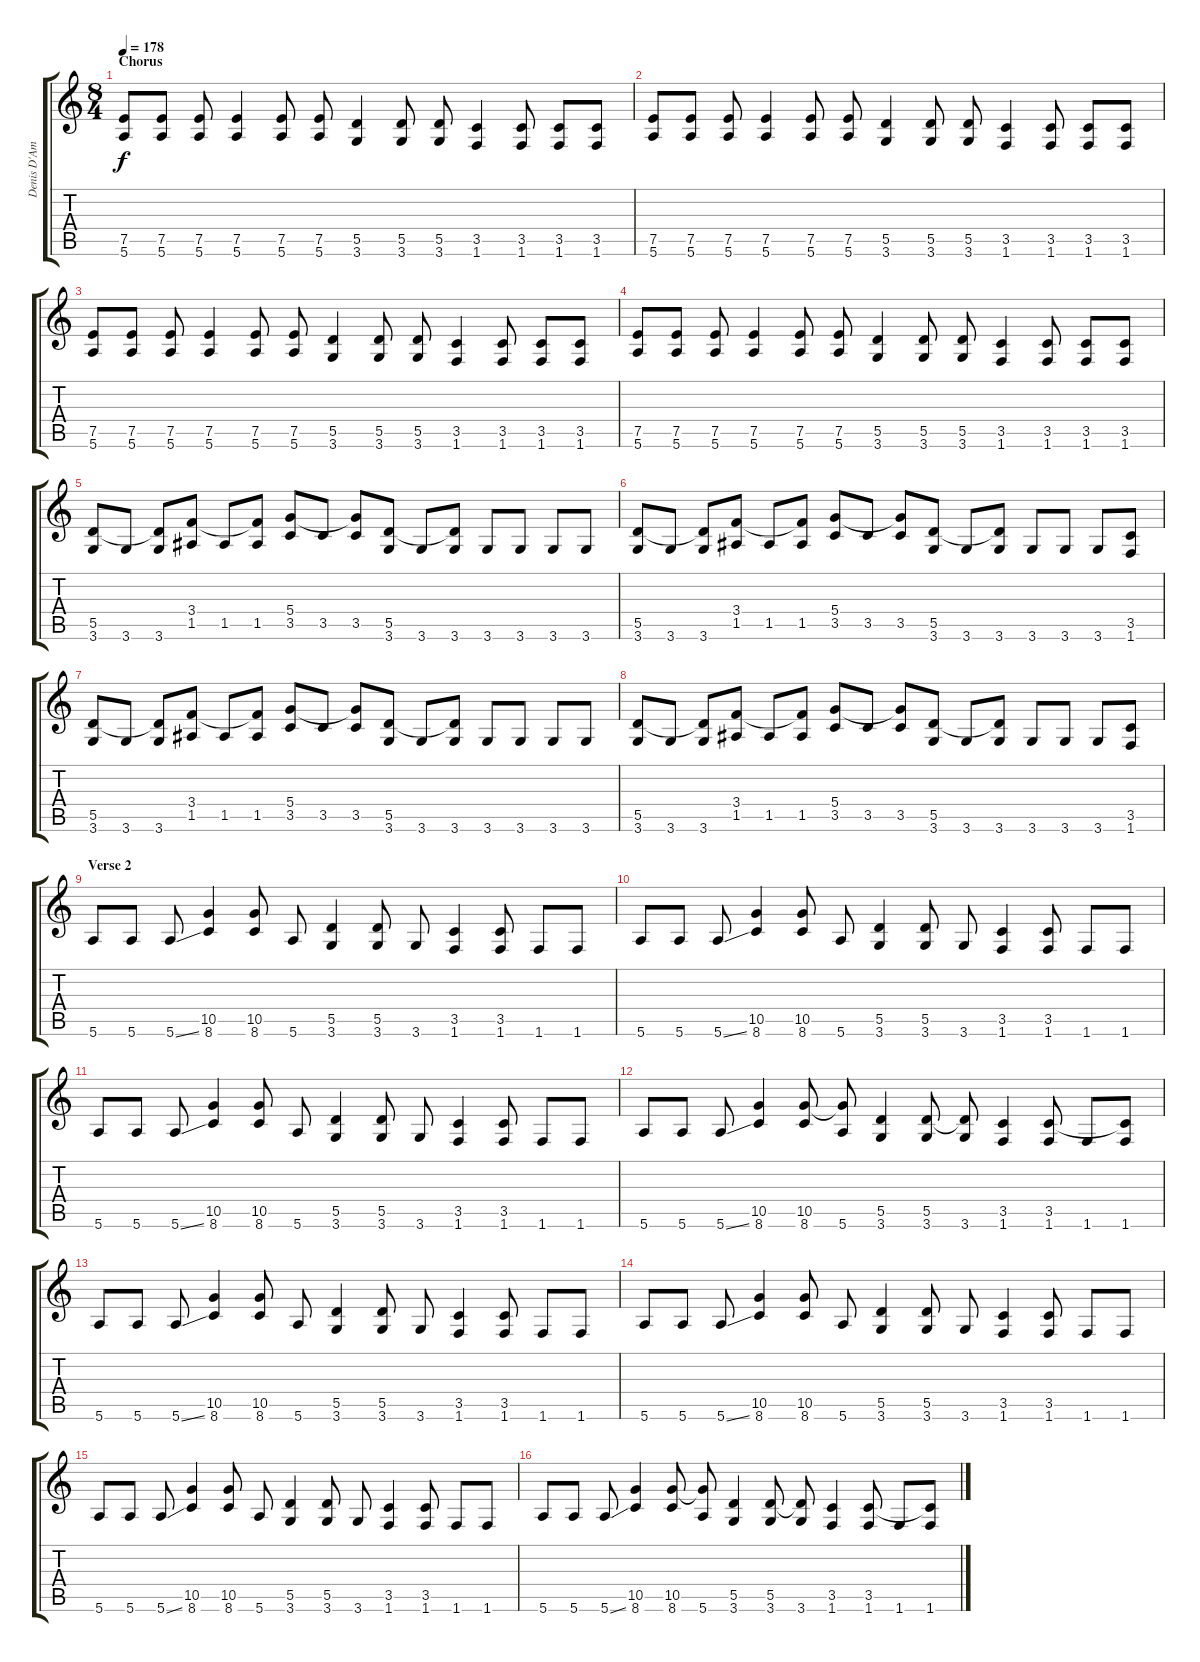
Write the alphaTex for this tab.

\track ("Denis D'Amour [Gtr 2]" "Denis D'Am") {instrument distortionguitar}
\staff {score tabs}
\tuning (E4 B3 G3 D3 A2 E2) {hide}
\ts (8 4)
\section ("" "Chorus")
\tempo 178
\clef g2
\ks c
(7.5 5.6).8{dy f} (7.5 5.6).8 (7.5 5.6).8 (7.5 5.6).4 (7.5 5.6).8 (7.5 5.6).8 (5.5 3.6).4 (5.5 3.6).8 (5.5 3.6).8 (3.5 1.6).4 (3.5 1.6).8 (3.5 1.6).8 (3.5 1.6).8 |
(7.5 5.6).8 (7.5 5.6).8 (7.5 5.6).8 (7.5 5.6).4 (7.5 5.6).8 (7.5 5.6).8 (5.5 3.6).4 (5.5 3.6).8 (5.5 3.6).8 (3.5 1.6).4 (3.5 1.6).8 (3.5 1.6).8 (3.5 1.6).8 |
(7.5 5.6).8 (7.5 5.6).8 (7.5 5.6).8 (7.5 5.6).4 (7.5 5.6).8 (7.5 5.6).8 (5.5 3.6).4 (5.5 3.6).8 (5.5 3.6).8 (3.5 1.6).4 (3.5 1.6).8 (3.5 1.6).8 (3.5 1.6).8 |
(7.5 5.6).8 (7.5 5.6).8 (7.5 5.6).8 (7.5 5.6).4 (7.5 5.6).8 (7.5 5.6).8 (5.5 3.6).4 (5.5 3.6).8 (5.5 3.6).8 (3.5 1.6).4 (3.5 1.6).8 (3.5 1.6).8 (3.5 1.6).8 |
(5.5 3.6).8 3.6.8 (5.5{t} 3.6).8 (3.4 1.5).8 1.5.8 (3.4{t} 1.5).8 (5.4 3.5).8 3.5.8 (5.4{t} 3.5).8 (5.5 3.6).8 3.6.8 (5.5{t} 3.6).8 3.6.8 3.6.8 3.6.8 3.6.8 |
(5.5 3.6).8 3.6.8 (5.5{t} 3.6).8 (3.4 1.5).8 1.5.8 (3.4{t} 1.5).8 (5.4 3.5).8 3.5.8 (5.4{t} 3.5).8 (5.5 3.6).8 3.6.8 (5.5{t} 3.6).8 3.6.8 3.6.8 3.6.8 (3.5 1.6).8 |
(5.5 3.6).8 3.6.8 (5.5{t} 3.6).8 (3.4 1.5).8 1.5.8 (3.4{t} 1.5).8 (5.4 3.5).8 3.5.8 (5.4{t} 3.5).8 (5.5 3.6).8 3.6.8 (5.5{t} 3.6).8 3.6.8 3.6.8 3.6.8 3.6.8 |
(5.5 3.6).8 3.6.8 (5.5{t} 3.6).8 (3.4 1.5).8 1.5.8 (3.4{t} 1.5).8 (5.4 3.5).8 3.5.8 (5.4{t} 3.5).8 (5.5 3.6).8 3.6.8 (5.5{t} 3.6).8 3.6.8 3.6.8 3.6.8 (3.5 1.6).8 |
\section ("" "Verse 2")
5.6.8 5.6.8 5.6{ss}.8 (10.5 8.6).4 (10.5 8.6).8 5.6.8 (5.5 3.6).4 (5.5 3.6).8 3.6.8 (3.5 1.6).4 (3.5 1.6).8 1.6.8 1.6.8 |
5.6.8 5.6.8 5.6{ss}.8 (10.5 8.6).4 (10.5 8.6).8 5.6.8 (5.5 3.6).4 (5.5 3.6).8 3.6.8 (3.5 1.6).4 (3.5 1.6).8 1.6.8 1.6.8 |
5.6.8 5.6.8 5.6{ss}.8 (10.5 8.6).4 (10.5 8.6).8 5.6.8 (5.5 3.6).4 (5.5 3.6).8 3.6.8 (3.5 1.6).4 (3.5 1.6).8 1.6.8 1.6.8 |
5.6.8 5.6.8 5.6{ss}.8 (10.5 8.6).4 (10.5 8.6).8 (10.5{t} 5.6).8 (5.5 3.6).4 (5.5 3.6).8 (5.5{t} 3.6).8 (3.5 1.6).4 (3.5 1.6).8 1.6.8 (3.5{t} 1.6).8 |
5.6.8 5.6.8 5.6{ss}.8 (10.5 8.6).4 (10.5 8.6).8 5.6.8 (5.5 3.6).4 (5.5 3.6).8 3.6.8 (3.5 1.6).4 (3.5 1.6).8 1.6.8 1.6.8 |
5.6.8 5.6.8 5.6{ss}.8 (10.5 8.6).4 (10.5 8.6).8 5.6.8 (5.5 3.6).4 (5.5 3.6).8 3.6.8 (3.5 1.6).4 (3.5 1.6).8 1.6.8 1.6.8 |
5.6.8 5.6.8 5.6{ss}.8 (10.5 8.6).4 (10.5 8.6).8 5.6.8 (5.5 3.6).4 (5.5 3.6).8 3.6.8 (3.5 1.6).4 (3.5 1.6).8 1.6.8 1.6.8 |
5.6.8 5.6.8 5.6{ss}.8 (10.5 8.6).4 (10.5 8.6).8 (10.5{t} 5.6).8 (5.5 3.6).4 (5.5 3.6).8 (5.5{t} 3.6).8 (3.5 1.6).4 (3.5 1.6).8 1.6.8 (3.5{t} 1.6).8
